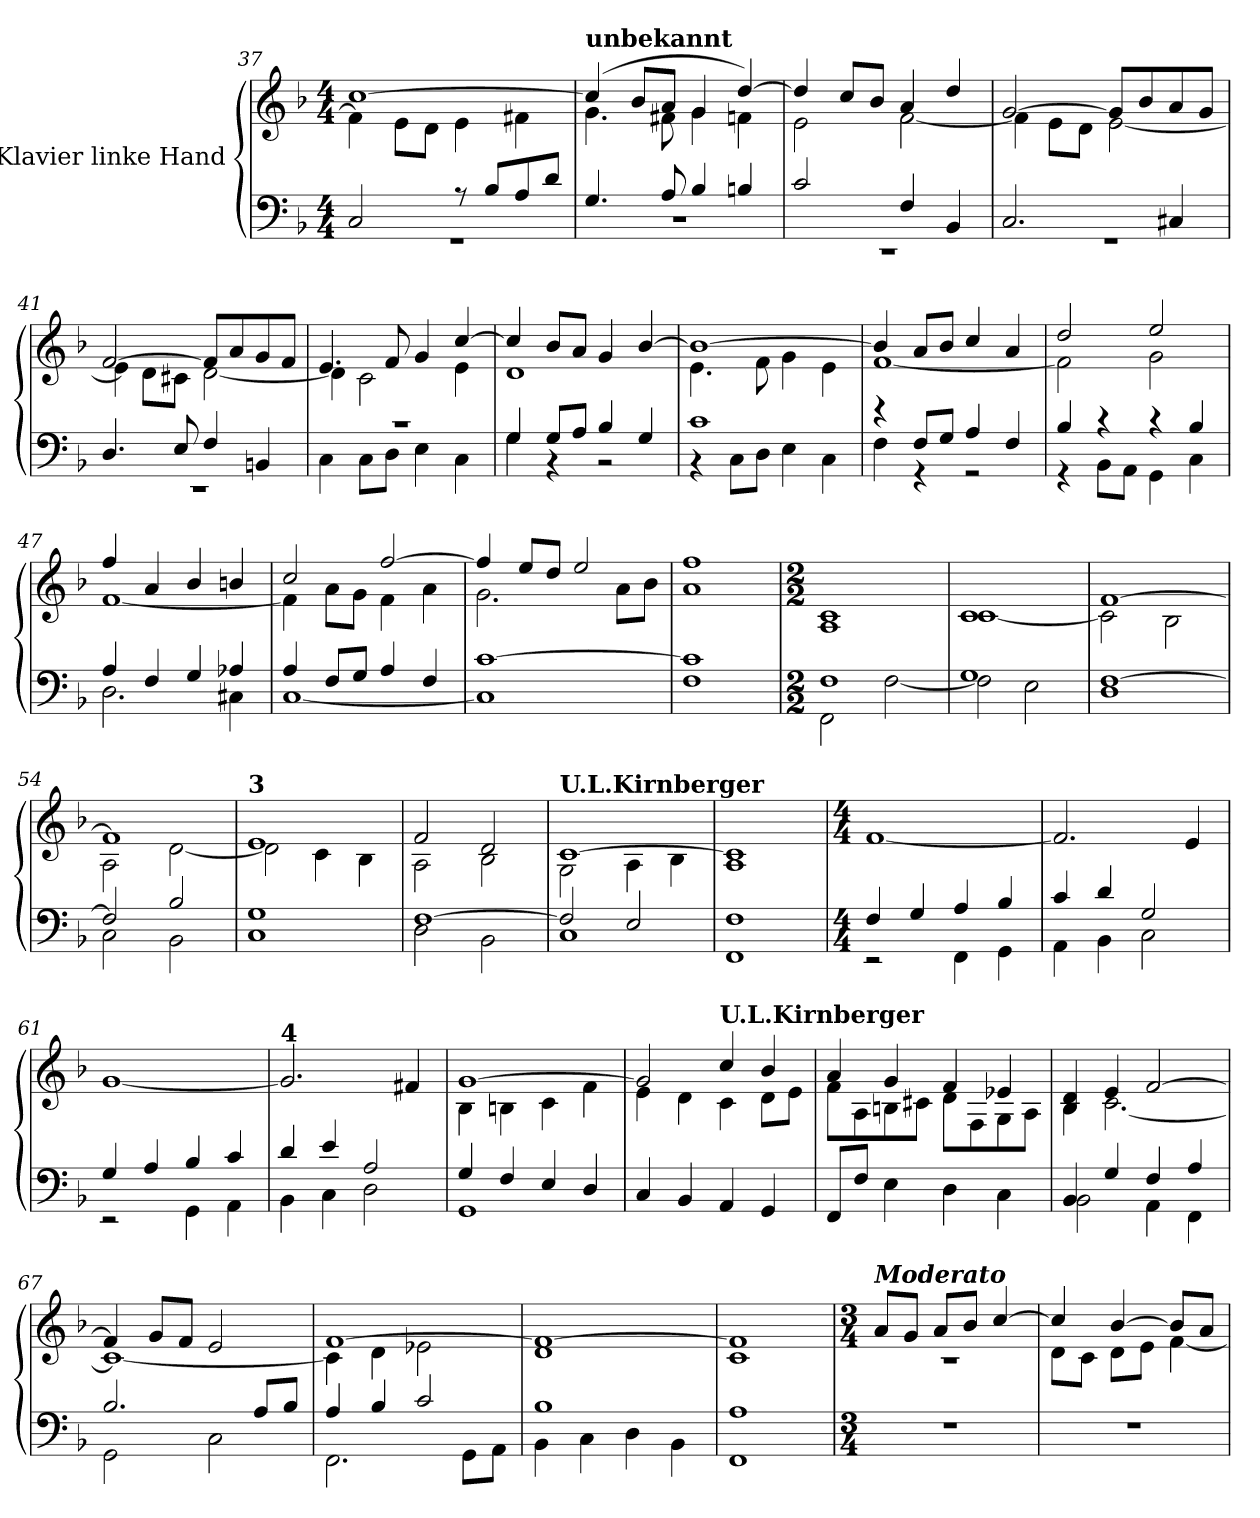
**kern	**kern
*part1	*part1
*staff2	*staff1
*I"Klavier linke Hand	*
*clefF4	*clefG2
*k[b-]	*k[b-]
*M4/4	*M4/4
=37	=37
*^	*^
2C/	1r	[1cc	4f\]
.	.	.	8e\L
.	.	.	8d\J
8r	.	.	4e\
8B-/L	.	.	.
8A/	.	.	4f#X\
8d/J	.	.	.
!!LO:LB:g=z	!!
=38	=38	=38	=38
!	!	!LO:TX:a:B:t=unbekannt	!
4.G/	1r	(4cc/]	4.g\
.	.	8b-/L	.
8A/	.	8a/J	8f#X\
4B-/	.	4g/	4g\
4Bn/	.	[4dd/)	4fn\
!!LO:LB:g=z	!!
=39	=39	=39	=39
2c/	1r	4dd/]	2e\
.	.	8cc/L	.
.	.	8b-/J	.
4F/	.	4a/	[2f\
4BB-/	.	4dd/	.
=40	=40	=40	=40
2.C/	1r	[2g/	4f\]
.	.	.	8e\L
.	.	.	8d\J
.	.	8g/L]	[2e\
.	.	8b-/	.
4C#X/	.	8a/	.
.	.	8g/J	.
=41	=41	=41	=41
4.D/	1r	[2f/	4e\]
.	.	.	8d\L
8E/	.	.	8c#X\J
4F/	.	8f/L]	[2d\
.	.	8a/	.
4BBn/	.	8g/	.
.	.	8f/J	.
=42	=42	=42	=42
1r	4C\	4.e/	4d\]
.	8C\L	.	2c\
.	8D\J	8f/	.
.	4E\	4g/	.
.	4C\	[4cc/	4e\
!!LO:LB:g=z	!!
=43	=43	=43	=43
4G/	4G\	4cc/]	1d
8G/L	4r	8b-/L	.
8A/J	.	8a/J	.
4B-/	2r	4g/	.
4G/	.	[4b-/	.
=44	=44	=44	=44
1c	4r	1b-_	4.e\
.	8C\L	.	.
.	8D\J	.	8f\
.	4E\	.	4g\
.	4C\	.	4e\
!!LO:LB:g=z	!!
=45	=45	=45	=45
4r	4F\	4b-/]	[1f
8F/L	4r	8a/L	.
8G/J	.	8b-/J	.
4A/	2r	4cc/	.
4F/	.	4a/	.
=46	=46	=46	=46
4B-/	4r	2dd/	2f\]
4r	8BB-\L	.	.
.	8AA\J	.	.
4r	4GG\	2ee/	2g\
4B-/	4C\	.	.
=47	=47	=47	=47
4A/	2.D\	4ff/	[1f
4F/	.	4a/	.
4G/	.	4b-/	.
4A-X/	4C#X\	4bn/	.
=48	=48	=48	=48
4A/	[1C	2cc/	4f\]
8F/L	.	.	8a\L
8G/J	.	.	8g\J
4A/	.	[2ff/	4f\
4F/	.	.	4a\
=49	=49	=49	=49
[1c	1C]	4ff/]	2.g\
.	.	8ee/L	.
.	.	8dd/J	.
.	.	2ee/	.
.	.	.	8a\L
.	.	.	8b-\J
=50	=50	=50	=50
1c]	1F	1ff>	1a
!!LO:PB:g=z	!!
=51	=51	=51	=51
*M2/2	*	*M2/2	*
1F	2FF\	1c	1A
.	[2F\	.	.
=52	=52	=52	=52
1G	2F\]	1c	[1c
.	2E\	.	.
=53	=53	=53	=53
[1F	1D	[1f	2c\]
.	.	.	2B-\
=54	=54	=54	=54
2F/]	2C\	1f]	2A\
2B-/	2BB-\	.	[2d\
=55	=55	=55	=55
!	!	!LO:TX:a:B:t=3	!
1G	1C	1e	2d\]
.	.	.	4c\
.	.	.	4B-\
=56	=56	=56	=56
[1F	2D\	2f/	2A\
.	2BB-\	2d/	2B-\
=57	=57	=57	=57
!	!	!LO:TX:a:B:t=U.L.Kirnberger	!
2F/]	1C	[1c	2G\
2E/	.	.	4A\
.	.	.	4B-\
=58	=58	=58	=58
1F	1FF	1c]	1A
*	*	*v	*v
!!LO:LB:g=z
=59	=59	=59
*M4/4	*	*M4/4
4F/	2r	[1f
4G/	.	.
4A/	4FF\	.
4B-/	4GG\	.
=60	=60	=60
4c/	4AA\	2.f/]
4d/	4BB-\	.
2G/	2C\	.
.	.	4e/
=61	=61	=61
4G/	2r	[1g
4A/	.	.
4B-/	4GG\	.
4c/	4AA\	.
=62	=62	=62
!	!	!LO:TX:a:B:t=4
4d/	4BB-\	2.g/]
4e/	4C\	.
2A/	2D\	.
.	.	4f#X/
=63	=63	=63
*	*	*^
4G/	1GG	[1g	4B-\
4F/	.	.	4Bn\
4E/	.	.	4c\
4D/	.	.	4f\
*v	*v	*	*
=64	=64	=64
4C/	2g/]	4e\
4BB-/	.	4d\
!	!LO:TX:a:B:t=U.L.Kirnberger	!
4AA/	4cc/	4c\
4GG/	4b-/	8d\L
.	.	8e\J
!!LO:LB:g=z	!!
=65	=65	=65
8FF/L	4a/	8f\L
8F/J	.	8A\
4E\	4g/	8Bn\
.	.	8c#X\J
4D\	4f/	8d\L
.	.	8F\
4C\	4e-X/	8G\
.	.	8A\J
=66	=66	=66
*^	*	*
4BB-/	2BB-\	4B-/ 4d/	4B-\
4G/	.	4e/	[2.c\
4F/	4AA\	[2f/	.
4A/	4FF\	.	.
=67	=67	=67	=67
2.B-/	2GG\	4f/]	1c_
.	.	8g/L	.
.	.	8f/J	.
.	2C\	2e/	.
8A/L	.	.	.
8B-/J	.	.	.
=68	=68	=68	=68
4A/	2.FF\	[1f	4c\]
4B-/	.	.	4d\
2c/	.	.	2e-X\
.	8GG\L	.	.
.	8AA\J	.	.
=69	=69	=69	=69
1B-	4BB-\	1f_	1d
.	4C\	.	.
.	4D\	.	.
.	4BB-\	.	.
!!LO:LB:g=z	!!
=70	=70	=70	=70
1A	1FF	1f]	1c
*v	*v	*	*
!!LO:LB:g=z	!!
=71	=71	=71
*M3/4	*M3/4	*
*^	*	*
!	!	!LO:TX:a:Bi:t=Moderato	!
*v	*v	*	*
2.r	8a/L	2.r
.	8g/J	.
.	8a/L	.
.	8b-/J	.
.	[4cc/	.
=72	=72	=72
2.r	4cc/]	8d\L
.	.	8c\J
.	[4b-/	8d\L
.	.	8e\J
.	8b-/L]	[4f\
.	8a/J	.
*	*v	*v
=	=
*-	*-
